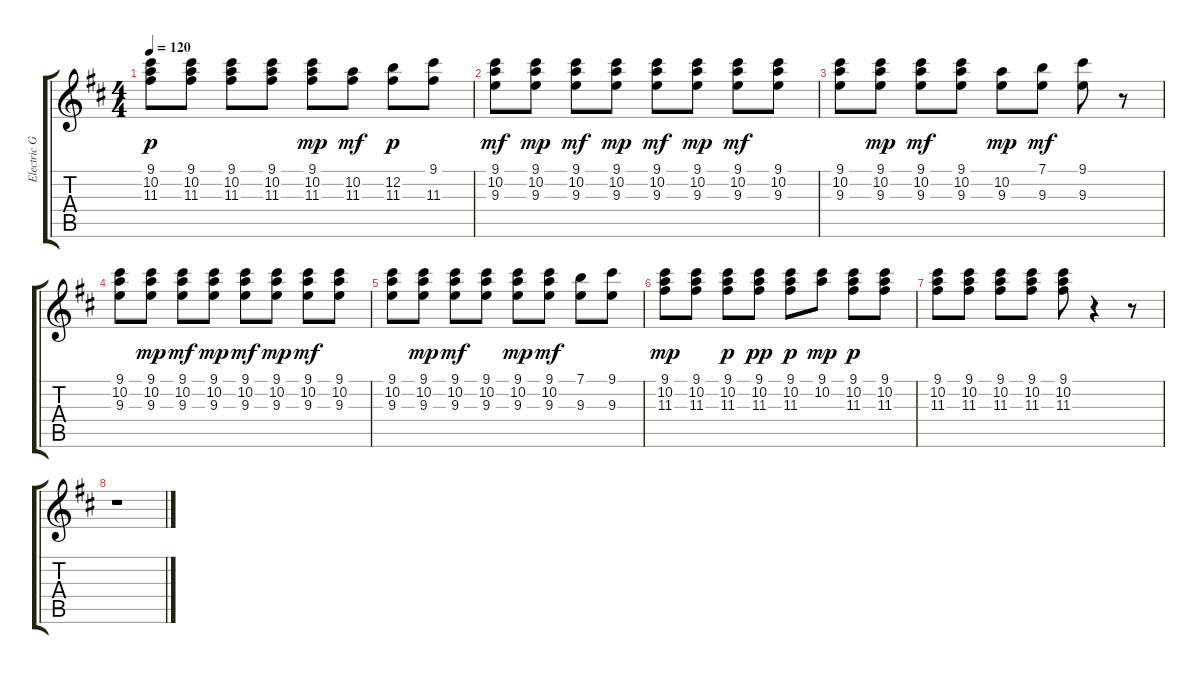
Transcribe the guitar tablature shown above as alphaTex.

\track ("Electric Guitar" "Electric G") {instrument electricguitarclean}
\staff {score tabs}
\tuning (E4 B3 G3 D3 A2 E2) {hide}
\ts (4 4)
\tempo 120
\clef g2
\ks d
(9.1 10.2 11.3).8{dy p} (9.1 10.2 11.3).8 (9.1 10.2 11.3).8 (9.1 10.2 11.3).8 (9.1 10.2 11.3).8{dy mp} (10.2 11.3).8{dy mf} (12.2 11.3).8{dy p} (9.1 11.3).8 |
(9.1 10.2 9.3).8{dy mf} (9.1 10.2 9.3).8{dy mp} (9.1 10.2 9.3).8{dy mf} (9.1 10.2 9.3).8{dy mp} (9.1 10.2 9.3).8{dy mf} (9.1 10.2 9.3).8{dy mp} (9.1 10.2 9.3).8{dy mf} (9.1 10.2 9.3).8 |
(9.1 10.2 9.3).8 (9.1 10.2 9.3).8{dy mp} (9.1 10.2 9.3).8{dy mf} (9.1 10.2 9.3).8 (10.2 9.3).8{dy mp} (7.1 9.3).8{dy mf} (9.1 9.3).8 r.8 |
(9.1 10.2 9.3).8 (9.1 10.2 9.3).8{dy mp} (9.1 10.2 9.3).8{dy mf} (9.1 10.2 9.3).8{dy mp} (9.1 10.2 9.3).8{dy mf} (9.1 10.2 9.3).8{dy mp} (9.1 10.2 9.3).8{dy mf} (9.1 10.2 9.3).8 |
(9.1 10.2 9.3).8 (9.1 10.2 9.3).8{dy mp} (9.1 10.2 9.3).8{dy mf} (9.1 10.2 9.3).8 (9.1 10.2 9.3).8{dy mp} (9.1 10.2 9.3).8{dy mf} (7.1 9.3).8 (9.1 9.3).8 |
(9.1 10.2 11.3).8{dy mp} (9.1 10.2 11.3).8 (9.1 10.2 11.3).8{dy p} (9.1 10.2 11.3).8{dy pp} (9.1 10.2 11.3).8{dy p} (9.1 10.2).8{dy mp} (9.1 10.2 11.3).8{dy p} (9.1 10.2 11.3).8 |
(9.1 10.2 11.3).8 (9.1 10.2 11.3).8 (9.1 10.2 11.3).8 (9.1 10.2 11.3).8 (9.1 10.2 11.3).8 r.4 r.8 |
r.1
